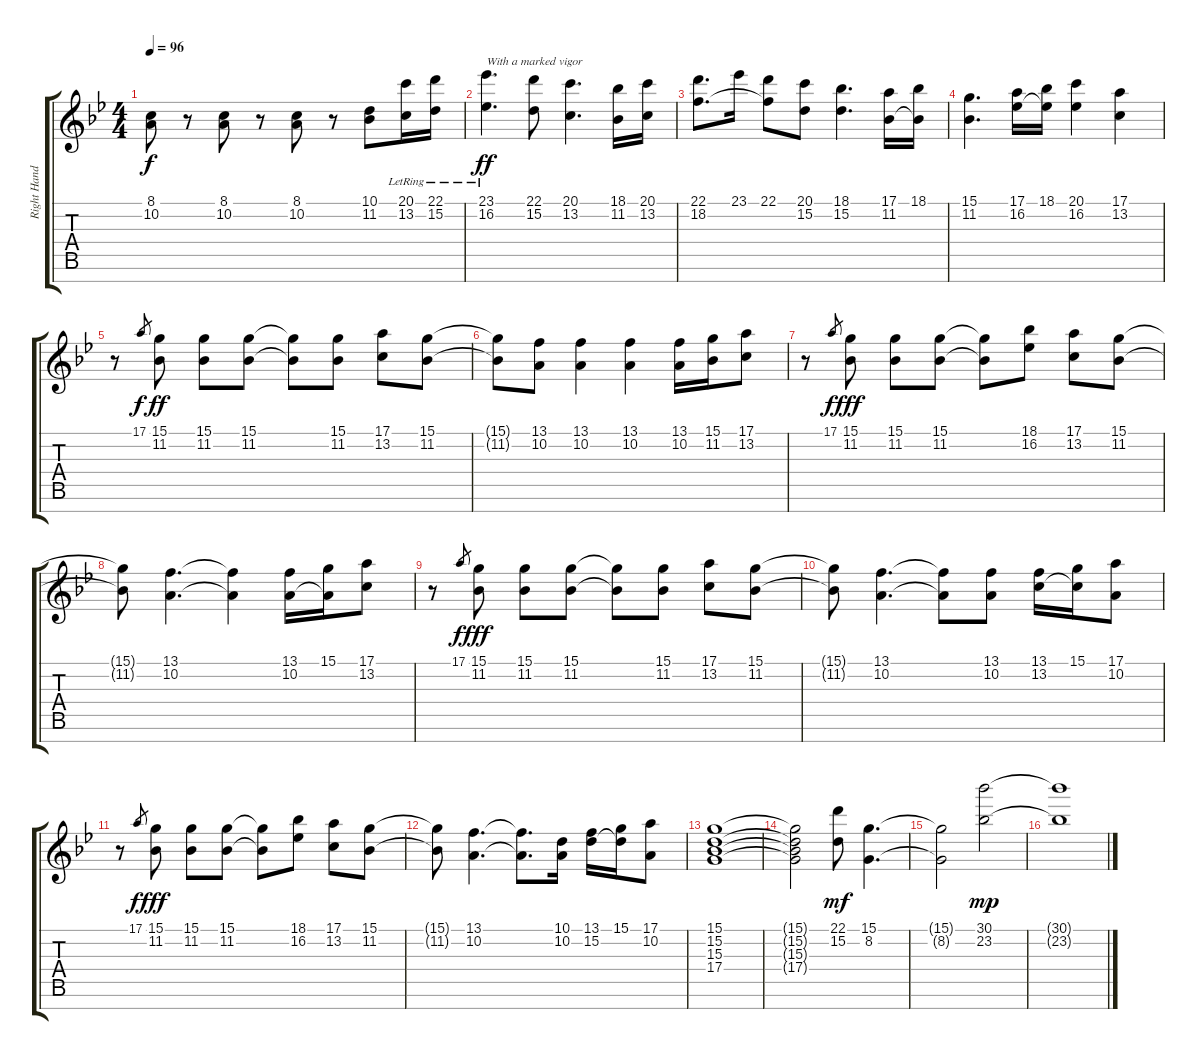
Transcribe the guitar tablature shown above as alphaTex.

\track ("Right Hand" "Right Hand") {instrument acousticgrandpiano}
\staff {score tabs}
\tuning (E4 B3 G3 D3 A2 E2 B1) {hide}
\ts (4 4)
\tempo 96
\clef g2
\ks bb
(8.1 10.2).8{dy f} r.8 (8.1 10.2).8 r.8 (8.1 10.2).8 r.8 (10.1 11.2).8 (20.1{lr} 13.2{lr}).16 (22.1{lr} 15.2{lr}).16 |
(23.1{lr} 16.2{lr}).4{d txt "With a marked vigor" dy ff} (22.1 15.2).8 (20.1 13.2).4{d} (18.1 11.2).16 (20.1 13.2).16 |
(22.1 18.2).8{d} 23.1.16 (22.1 18.2{t}).8 (20.1 15.2).8 (18.1 15.2).4{d} (17.1 11.2).16 (18.1 11.2{t}).16 |
(15.1 11.2).4{d} (17.1 16.2).16 (18.1 16.2{t}).16 (20.1 16.2).4 (17.1 13.2).4 |
r.8 17.1.8{gr dy f} (15.1 11.2).8{dy ff} (15.1 11.2).8 (15.1 11.2).8 (15.1{t} 11.2{t}).8 (15.1 11.2).8 (17.1 13.2).8 (15.1 11.2).8 |
(15.1{t} 11.2{t}).8 (13.1 10.2).8 (13.1 10.2).4 (13.1 10.2).4 (13.1 10.2).16 (15.1 11.2).16 (17.1 13.2).8 |
r.8 17.1.8{gr dy f} (15.1 11.2).8{dy fff} (15.1 11.2).8 (15.1 11.2).8 (15.1{t} 11.2{t}).8 (18.1 16.2).8 (17.1 13.2).8 (15.1 11.2).8 |
(15.1{t} 11.2{t}).8 (13.1 10.2).4{d} (13.1{t} 10.2{t}).4 (13.1 10.2).16 (15.1 10.2{t}).16 (17.1 13.2).8 |
r.8 17.1.8{gr dy f} (15.1 11.2).8{dy fff} (15.1 11.2).8 (15.1 11.2).8 (15.1{t} 11.2{t}).8 (15.1 11.2).8 (17.1 13.2).8 (15.1 11.2).8 |
(15.1{t} 11.2{t}).8 (13.1 10.2).4{d} (13.1{t} 10.2{t}).8 (13.1 10.2).8 (13.1 13.2).16 (15.1 13.2{t}).16 (17.1 10.2).8 |
r.8 17.1.8{gr dy f} (15.1 11.2).8{dy fff} (15.1 11.2).8 (15.1 11.2).8 (15.1{t} 11.2{t}).8 (18.1 16.2).8 (17.1 13.2).8 (15.1 11.2).8 |
(15.1{t} 11.2{t}).8 (13.1 10.2).4{d} (13.1{t} 10.2{t}).8{d} (10.1 10.2).16 (13.1 15.2).16 (15.1 15.2{t}).16 (17.1 10.2).8 |
(15.1 15.2 15.3 17.4).1 |
(15.1{t} 15.2{t} 15.3{t} 17.4{t}).2 (22.1 15.2).8{dy mf} (15.1 8.2).4{d} |
(15.1{t} 8.2{t}).2 (30.1 23.2).2{dy mp} |
(30.1{t} 23.2{t}).1
